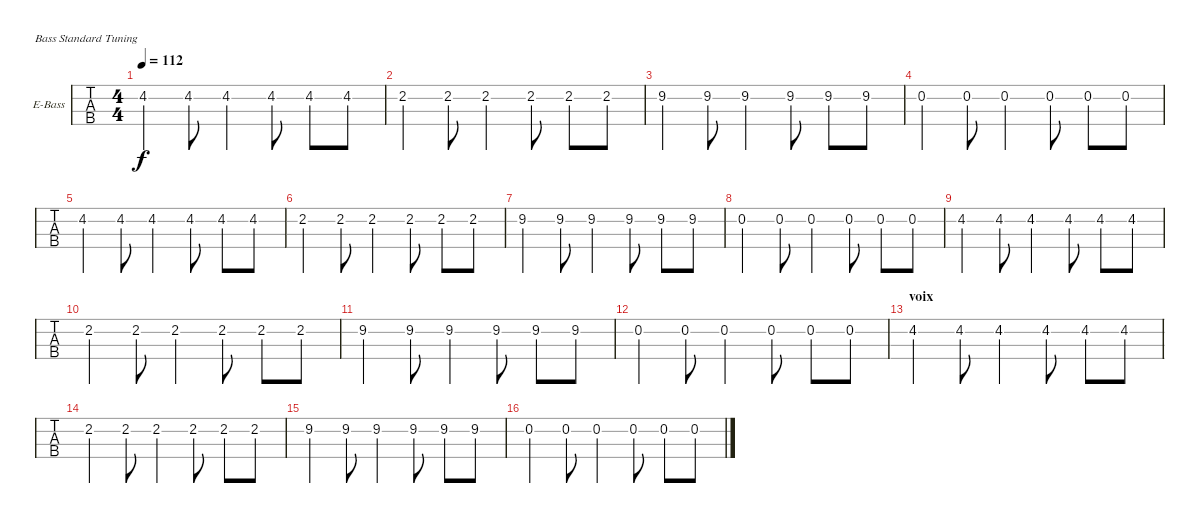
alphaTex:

\defaultSystemsLayout 4
\bracketExtendMode groupsimilarinstruments
\firstSystemTrackNameOrientation horizontal
\otherSystemsTrackNameOrientation horizontal
\track ("Electric Bass" "E-Bass") {instrument electricbassfinger}
\staff {tabs}
\tuning (G2 D2 A1 E1)
\ts (4 4)
\tempo 112
\clef f4
\ks c
4.2.4{dy f} 4.2.8 4.2.4 4.2.8 4.2.8 4.2.8 |
2.2.4 2.2.8 2.2.4 2.2.8 2.2.8 2.2.8 |
9.2.4 9.2.8 9.2.4 9.2.8 9.2.8 9.2.8 |
0.2.4 0.2.8 0.2.4 0.2.8 0.2.8 0.2.8 |
4.2.4 4.2.8 4.2.4 4.2.8 4.2.8 4.2.8 |
2.2.4 2.2.8 2.2.4 2.2.8 2.2.8 2.2.8 |
9.2.4 9.2.8 9.2.4 9.2.8 9.2.8 9.2.8 |
0.2.4 0.2.8 0.2.4 0.2.8 0.2.8 0.2.8 |
4.2.4 4.2.8 4.2.4 4.2.8 4.2.8 4.2.8 |
2.2.4 2.2.8 2.2.4 2.2.8 2.2.8 2.2.8 |
9.2.4 9.2.8 9.2.4 9.2.8 9.2.8 9.2.8 |
0.2.4 0.2.8 0.2.4 0.2.8 0.2.8 0.2.8 |
\section ("" "voix")
4.2.4 4.2.8 4.2.4 4.2.8 4.2.8 4.2.8 |
2.2.4 2.2.8 2.2.4 2.2.8 2.2.8 2.2.8 |
9.2.4 9.2.8 9.2.4 9.2.8 9.2.8 9.2.8 |
0.2.4 0.2.8 0.2.4 0.2.8 0.2.8 0.2.8
